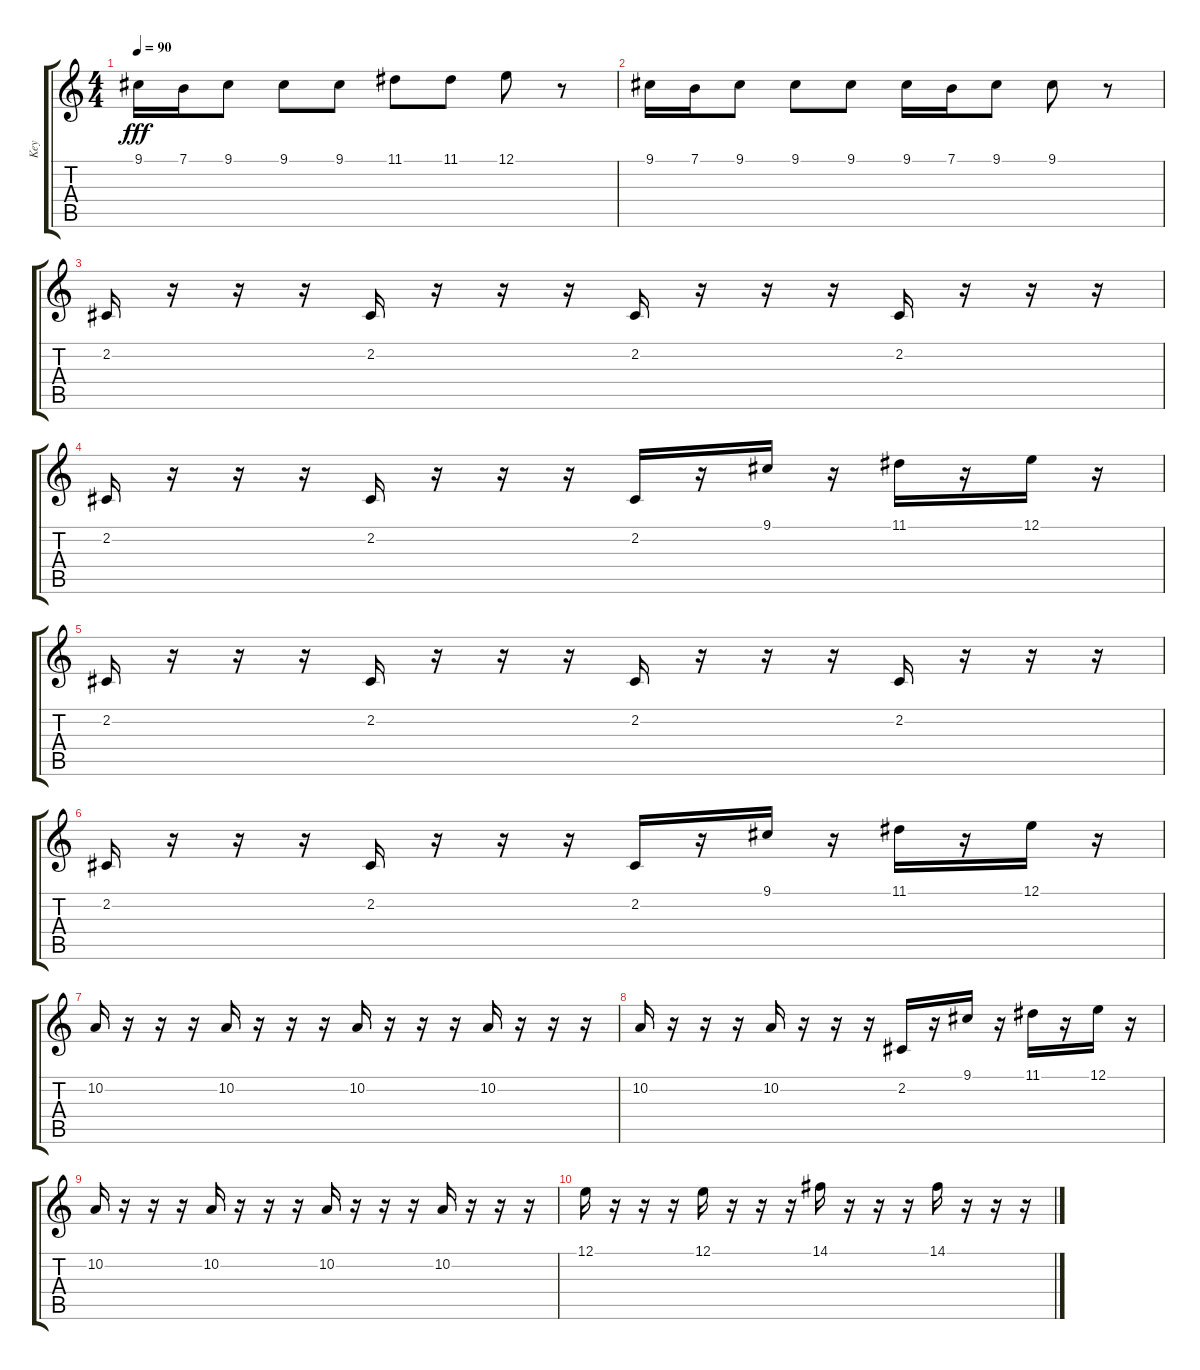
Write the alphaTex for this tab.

\track ("Key" "Key") {instrument stringensemble1}
\staff {score tabs}
\tuning (E4 B3 G3 D3 A2 E2) {hide}
\ts (4 4)
\tempo 90
\clef g2
\ks c
9.1.16{dy fff} 7.1.16 9.1.8 9.1.8 9.1.8 11.1.8 11.1.8 12.1.8 r.8 |
9.1.16 7.1.16 9.1.8 9.1.8 9.1.8 9.1.16 7.1.16 9.1.8 9.1.8 r.8 |
2.2.16 r.16 r.16 r.16 2.2.16 r.16 r.16 r.16 2.2.16 r.16 r.16 r.16 2.2.16 r.16 r.16 r.16 |
2.2.16 r.16 r.16 r.16 2.2.16 r.16 r.16 r.16 2.2.16 r.16 9.1.16 r.16 11.1.16 r.16 12.1.16 r.16 |
2.2.16 r.16 r.16 r.16 2.2.16 r.16 r.16 r.16 2.2.16 r.16 r.16 r.16 2.2.16 r.16 r.16 r.16 |
2.2.16 r.16 r.16 r.16 2.2.16 r.16 r.16 r.16 2.2.16 r.16 9.1.16 r.16 11.1.16 r.16 12.1.16 r.16 |
10.2.16 r.16 r.16 r.16 10.2.16 r.16 r.16 r.16 10.2.16 r.16 r.16 r.16 10.2.16 r.16 r.16 r.16 |
10.2.16 r.16 r.16 r.16 10.2.16 r.16 r.16 r.16 2.2.16 r.16 9.1.16 r.16 11.1.16 r.16 12.1.16 r.16 |
10.2.16 r.16 r.16 r.16 10.2.16 r.16 r.16 r.16 10.2.16 r.16 r.16 r.16 10.2.16 r.16 r.16 r.16 |
12.1.16 r.16 r.16 r.16 12.1.16 r.16 r.16 r.16 14.1.16 r.16 r.16 r.16 14.1.16 r.16 r.16 r.16
